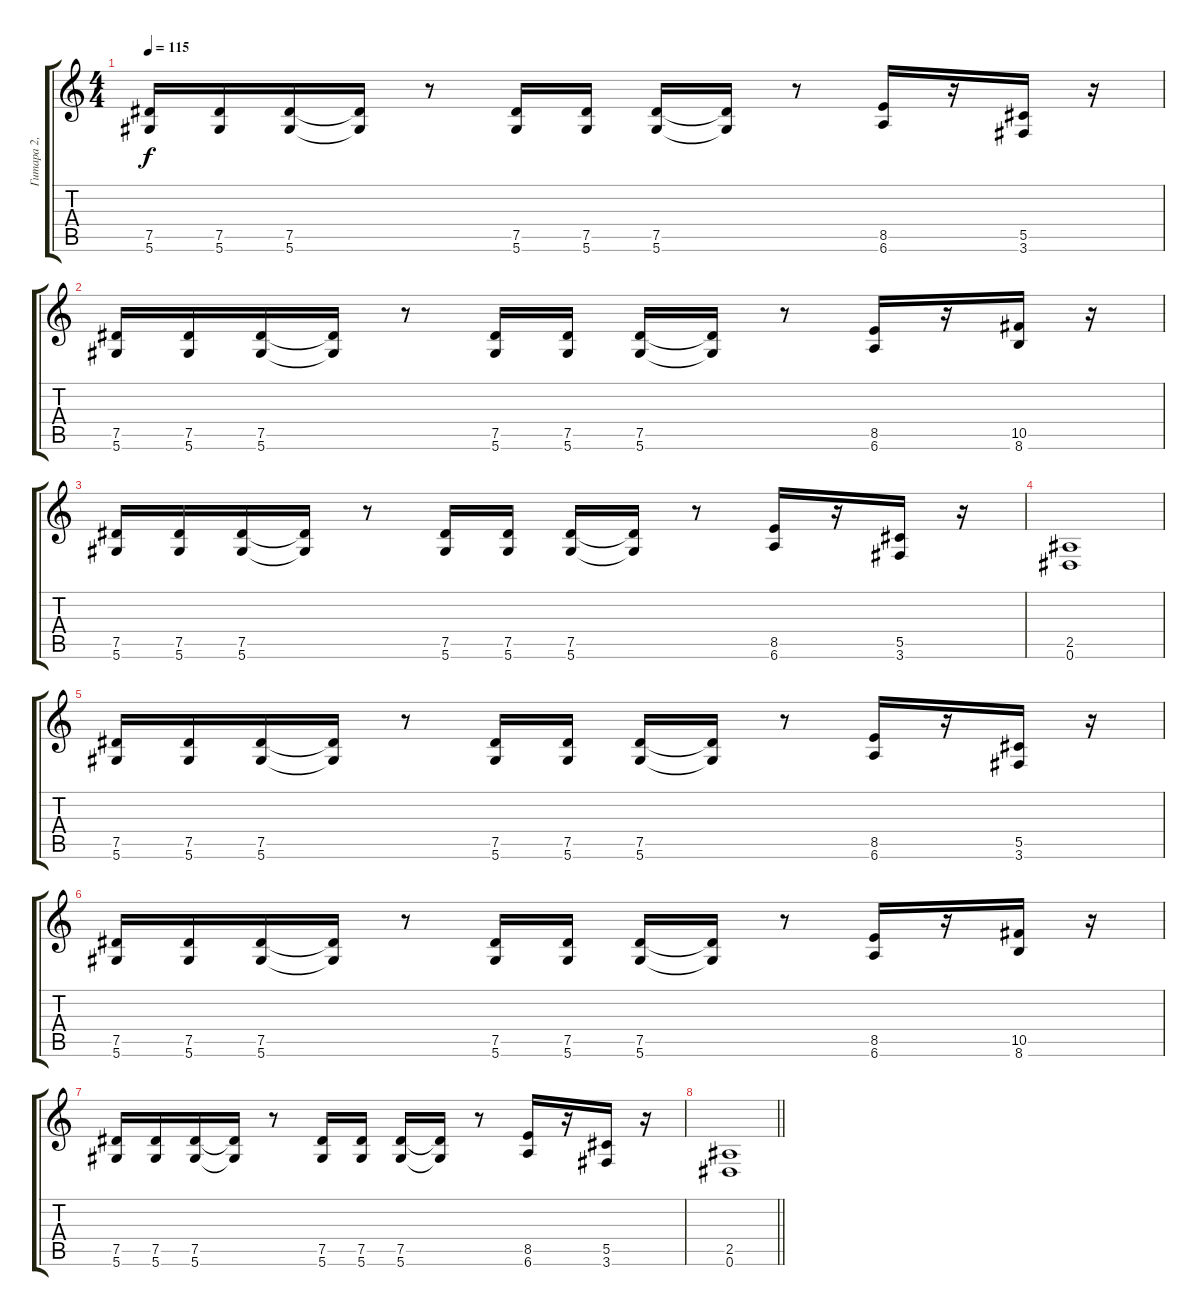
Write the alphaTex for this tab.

\track ("Гитара 2, пусть это будет Попов)" "Гитара 2, ") {instrument overdrivenguitar}
\staff {score tabs}
\tuning (Eb4 Bb3 Gb3 Db3 Ab2 Eb2) {hide}
\ts (4 4)
\tempo 115
\clef g2
\ks c
(7.5 5.6).16{dy f} (7.5 5.6).16 (7.5 5.6).16 (7.5{t} 5.6{t}).16 r.8 (7.5 5.6).16 (7.5 5.6).16 (7.5 5.6).16 (7.5{t} 5.6{t}).16 r.8 (8.5 6.6).16 r.16 (5.5 3.6).16 r.16 |
(7.5 5.6).16 (7.5 5.6).16 (7.5 5.6).16 (7.5{t} 5.6{t}).16 r.8 (7.5 5.6).16 (7.5 5.6).16 (7.5 5.6).16 (7.5{t} 5.6{t}).16 r.8 (8.5 6.6).16 r.16 (10.5 8.6).16 r.16 |
(7.5 5.6).16 (7.5 5.6).16 (7.5 5.6).16 (7.5{t} 5.6{t}).16 r.8 (7.5 5.6).16 (7.5 5.6).16 (7.5 5.6).16 (7.5{t} 5.6{t}).16 r.8 (8.5 6.6).16 r.16 (5.5 3.6).16 r.16 |
(2.5 0.6).1 |
(7.5 5.6).16 (7.5 5.6).16 (7.5 5.6).16 (7.5{t} 5.6{t}).16 r.8 (7.5 5.6).16 (7.5 5.6).16 (7.5 5.6).16 (7.5{t} 5.6{t}).16 r.8 (8.5 6.6).16 r.16 (5.5 3.6).16 r.16 |
(7.5 5.6).16 (7.5 5.6).16 (7.5 5.6).16 (7.5{t} 5.6{t}).16 r.8 (7.5 5.6).16 (7.5 5.6).16 (7.5 5.6).16 (7.5{t} 5.6{t}).16 r.8 (8.5 6.6).16 r.16 (10.5 8.6).16 r.16 |
(7.5 5.6).16 (7.5 5.6).16 (7.5 5.6).16 (7.5{t} 5.6{t}).16 r.8 (7.5 5.6).16 (7.5 5.6).16 (7.5 5.6).16 (7.5{t} 5.6{t}).16 r.8 (8.5 6.6).16 r.16 (5.5 3.6).16 r.16 |
\barLineRight lightlight
(2.5 0.6).1
